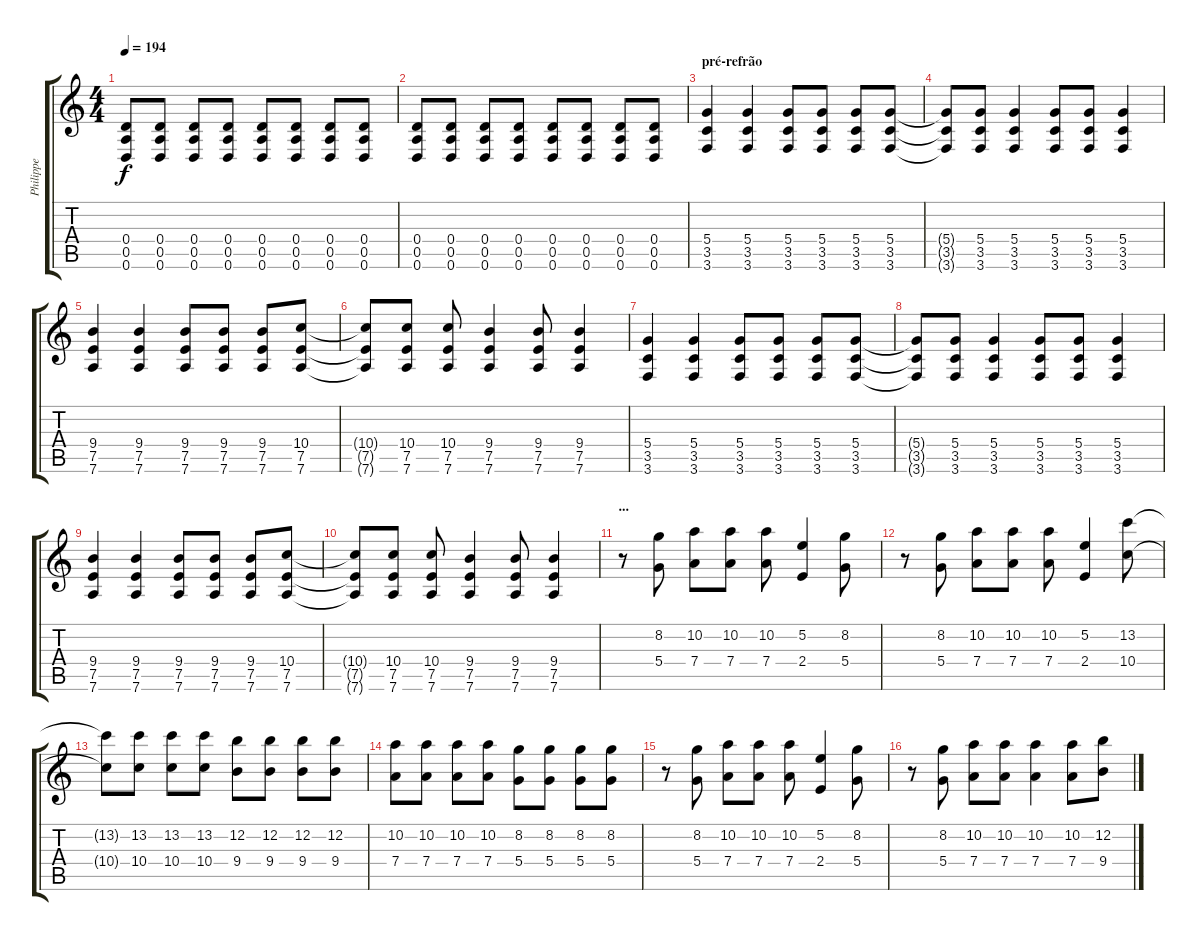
\track ("Philippe" "Philippe") {instrument distortionguitar}
\staff {score tabs}
\tuning (E4 B3 G3 D3 A2 D2) {hide}
\ts (4 4)
\tempo 194
\clef g2
\ks c
(0.4 0.5 0.6).8{dy f} (0.4 0.5 0.6).8 (0.4 0.5 0.6).8 (0.4 0.5 0.6).8 (0.4 0.5 0.6).8 (0.4 0.5 0.6).8 (0.4 0.5 0.6).8 (0.4 0.5 0.6).8 |
(0.4 0.5 0.6).8 (0.4 0.5 0.6).8 (0.4 0.5 0.6).8 (0.4 0.5 0.6).8 (0.4 0.5 0.6).8 (0.4 0.5 0.6).8 (0.4 0.5 0.6).8 (0.4 0.5 0.6).8 |
\section ("" "pré-refrão")
(5.4 3.5 3.6).4 (5.4 3.5 3.6).4 (5.4 3.5 3.6).8 (5.4 3.5 3.6).8 (5.4 3.5 3.6).8 (5.4 3.5 3.6).8 |
(5.4{t} 3.5{t} 3.6{t}).8 (5.4 3.5 3.6).8 (5.4 3.5 3.6).4 (5.4 3.5 3.6).8 (5.4 3.5 3.6).8 (5.4 3.5 3.6).4 |
(9.4 7.5 7.6).4 (9.4 7.5 7.6).4 (9.4 7.5 7.6).8 (9.4 7.5 7.6).8 (9.4 7.5 7.6).8 (10.4 7.5 7.6).8 |
(10.4{t} 7.5{t} 7.6{t}).8 (10.4 7.5 7.6).8 (10.4 7.5 7.6).8 (9.4 7.5 7.6).4 (9.4 7.5 7.6).8 (9.4 7.5 7.6).4 |
(5.4 3.5 3.6).4 (5.4 3.5 3.6).4 (5.4 3.5 3.6).8 (5.4 3.5 3.6).8 (5.4 3.5 3.6).8 (5.4 3.5 3.6).8 |
(5.4{t} 3.5{t} 3.6{t}).8 (5.4 3.5 3.6).8 (5.4 3.5 3.6).4 (5.4 3.5 3.6).8 (5.4 3.5 3.6).8 (5.4 3.5 3.6).4 |
(9.4 7.5 7.6).4 (9.4 7.5 7.6).4 (9.4 7.5 7.6).8 (9.4 7.5 7.6).8 (9.4 7.5 7.6).8 (10.4 7.5 7.6).8 |
(10.4{t} 7.5{t} 7.6{t}).8 (10.4 7.5 7.6).8 (10.4 7.5 7.6).8 (9.4 7.5 7.6).4 (9.4 7.5 7.6).8 (9.4 7.5 7.6).4 |
\section ("" "...")
r.8 (8.2 5.4).8 (10.2 7.4).8 (10.2 7.4).8 (10.2 7.4).8 (5.2 2.4).4 (8.2 5.4).8 |
r.8 (8.2 5.4).8 (10.2 7.4).8 (10.2 7.4).8 (10.2 7.4).8 (5.2 2.4).4 (13.2 10.4).8 |
(13.2{t} 10.4{t}).8 (13.2 10.4).8 (13.2 10.4).8 (13.2 10.4).8 (12.2 9.4).8 (12.2 9.4).8 (12.2 9.4).8 (12.2 9.4).8 |
(10.2 7.4).8 (10.2 7.4).8 (10.2 7.4).8 (10.2 7.4).8 (8.2 5.4).8 (8.2 5.4).8 (8.2 5.4).8 (8.2 5.4).8 |
r.8 (8.2 5.4).8 (10.2 7.4).8 (10.2 7.4).8 (10.2 7.4).8 (5.2 2.4).4 (8.2 5.4).8 |
r.8 (8.2 5.4).8 (10.2 7.4).8 (10.2 7.4).8 (10.2 7.4).4 (10.2 7.4).8 (12.2 9.4).8
